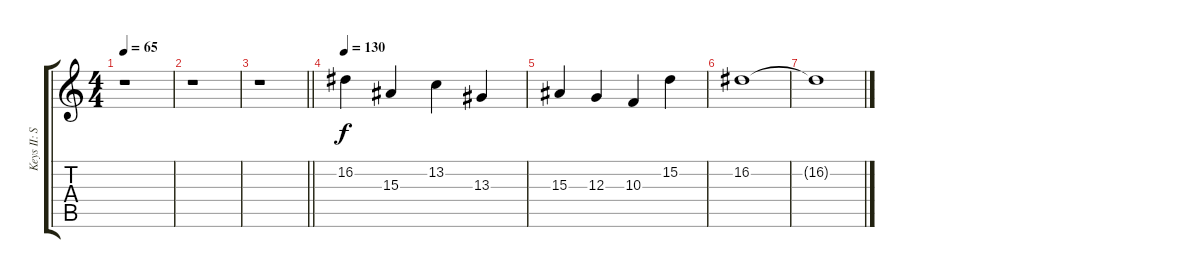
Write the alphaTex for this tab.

\track ("Keys II: Strings [Ihsahn]" "Keys II: S") {instrument stringensemble1}
\staff {score tabs}
\tuning (E4 B3 G3 D3 A2 E2) {hide}
\ts (4 4)
\tempo 65
\clef g2
\ks c
r.1{dy f} |
r.1 |
\barLineRight lightlight
r.1 |
\tempo 130
16.2.4 15.3.4 13.2.4 13.3.4 |
15.3.4 12.3.4 10.3.4 15.2.4 |
16.2.1 |
16.2{t}.1
